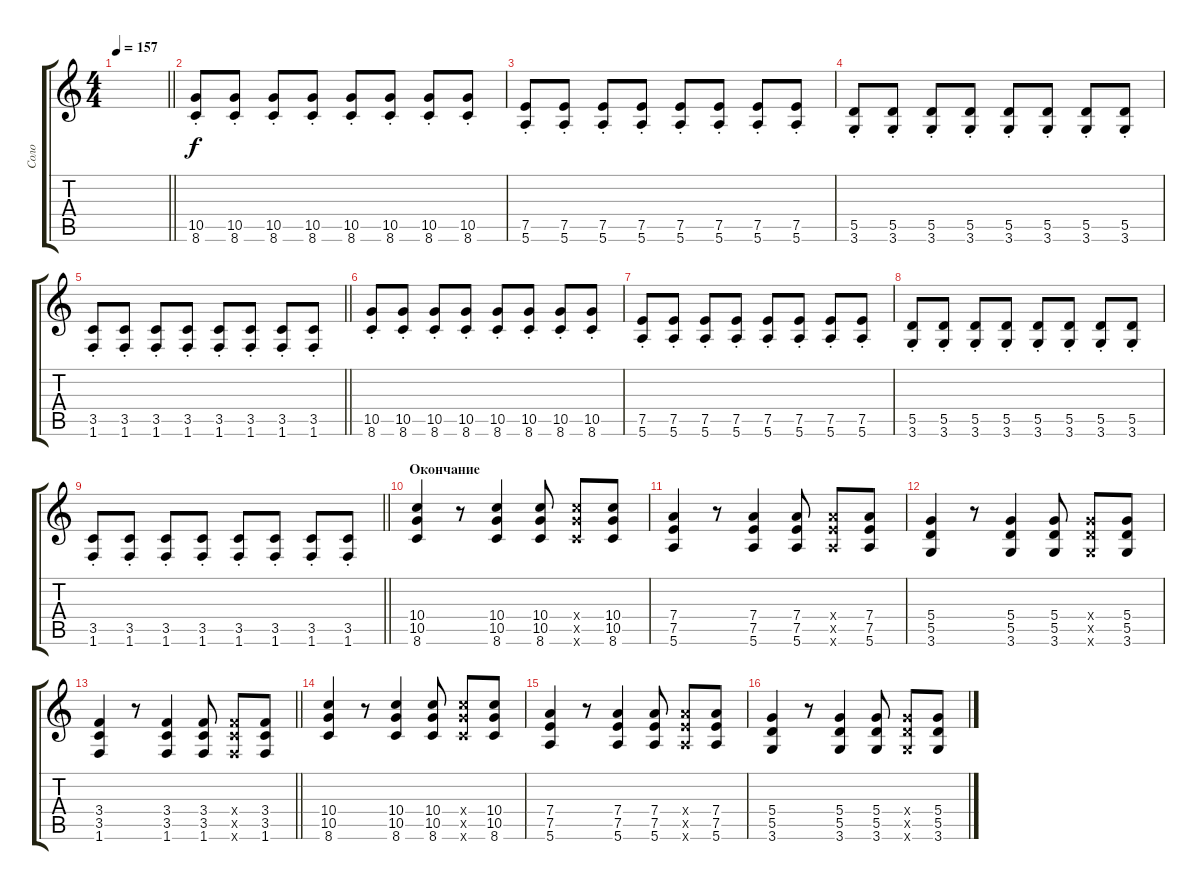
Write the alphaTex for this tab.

\track ("Соло" "Соло") {instrument distortionguitar}
\staff {score tabs}
\tuning (E4 B3 G3 D3 A2 E2) {hide}
\ts (4 4)
\tempo 157
\clef g2
\barLineRight lightlight
\ks c
|
(10.5{st} 8.6).8 (10.5{st} 8.6).8 (10.5{st} 8.6).8 (10.5{st} 8.6).8 (10.5{st} 8.6).8 (10.5{st} 8.6).8 (10.5{st} 8.6).8 (10.5{st} 8.6).8 |
(7.5{st} 5.6).8 (7.5{st} 5.6).8 (7.5{st} 5.6).8 (7.5{st} 5.6).8 (7.5{st} 5.6).8 (7.5{st} 5.6).8 (7.5{st} 5.6).8 (7.5{st} 5.6).8 |
(5.5{st} 3.6).8 (5.5{st} 3.6).8 (5.5{st} 3.6).8 (5.5{st} 3.6).8 (5.5{st} 3.6).8 (5.5{st} 3.6).8 (5.5{st} 3.6).8 (5.5{st} 3.6).8 |
\barLineRight lightlight
(3.5{st} 1.6).8 (3.5{st} 1.6).8 (3.5{st} 1.6).8 (3.5{st} 1.6).8 (3.5{st} 1.6).8 (3.5{st} 1.6).8 (3.5{st} 1.6).8 (3.5{st} 1.6).8 |
(10.5{st} 8.6).8 (10.5{st} 8.6).8 (10.5{st} 8.6).8 (10.5{st} 8.6).8 (10.5{st} 8.6).8 (10.5{st} 8.6).8 (10.5{st} 8.6).8 (10.5{st} 8.6).8 |
(7.5{st} 5.6).8 (7.5{st} 5.6).8 (7.5{st} 5.6).8 (7.5{st} 5.6).8 (7.5{st} 5.6).8 (7.5{st} 5.6).8 (7.5{st} 5.6).8 (7.5{st} 5.6).8 |
(5.5{st} 3.6).8 (5.5{st} 3.6).8 (5.5{st} 3.6).8 (5.5{st} 3.6).8 (5.5{st} 3.6).8 (5.5{st} 3.6).8 (5.5{st} 3.6).8 (5.5{st} 3.6).8 |
\barLineRight lightlight
(3.5{st} 1.6).8 (3.5{st} 1.6).8 (3.5{st} 1.6).8 (3.5{st} 1.6).8 (3.5{st} 1.6).8 (3.5{st} 1.6).8 (3.5{st} 1.6).8 (3.5{st} 1.6).8 |
\section ("" "Окончание")
(10.4 10.5 8.6).4 r.8 (10.4 10.5 8.6).4 (10.4 10.5 8.6).8 (10.4{x} 10.5{x} 8.6{x}).8 (10.4 10.5 8.6).8 |
(7.4 7.5 5.6).4 r.8 (7.4 7.5 5.6).4 (7.4 7.5 5.6).8 (7.4{x} 7.5{x} 5.6{x}).8 (7.4 7.5 5.6).8 |
(5.4 5.5 3.6).4 r.8 (5.4 5.5 3.6).4 (5.4 5.5 3.6).8 (5.4{x} 5.5{x} 3.6{x}).8 (5.4 5.5 3.6).8 |
\barLineRight lightlight
(3.4 3.5 1.6).4 r.8 (3.4 3.5 1.6).4 (3.4 3.5 1.6).8 (3.4{x} 3.5{x} 1.6{x}).8 (3.4 3.5 1.6).8 |
(10.4 10.5 8.6).4 r.8 (10.4 10.5 8.6).4 (10.4 10.5 8.6).8 (10.4{x} 10.5{x} 8.6{x}).8 (10.4 10.5 8.6).8 |
(7.4 7.5 5.6).4 r.8 (7.4 7.5 5.6).4 (7.4 7.5 5.6).8 (7.4{x} 7.5{x} 5.6{x}).8 (7.4 7.5 5.6).8 |
(5.4 5.5 3.6).4 r.8 (5.4 5.5 3.6).4 (5.4 5.5 3.6).8 (5.4{x} 5.5{x} 3.6{x}).8 (5.4 5.5 3.6).8
